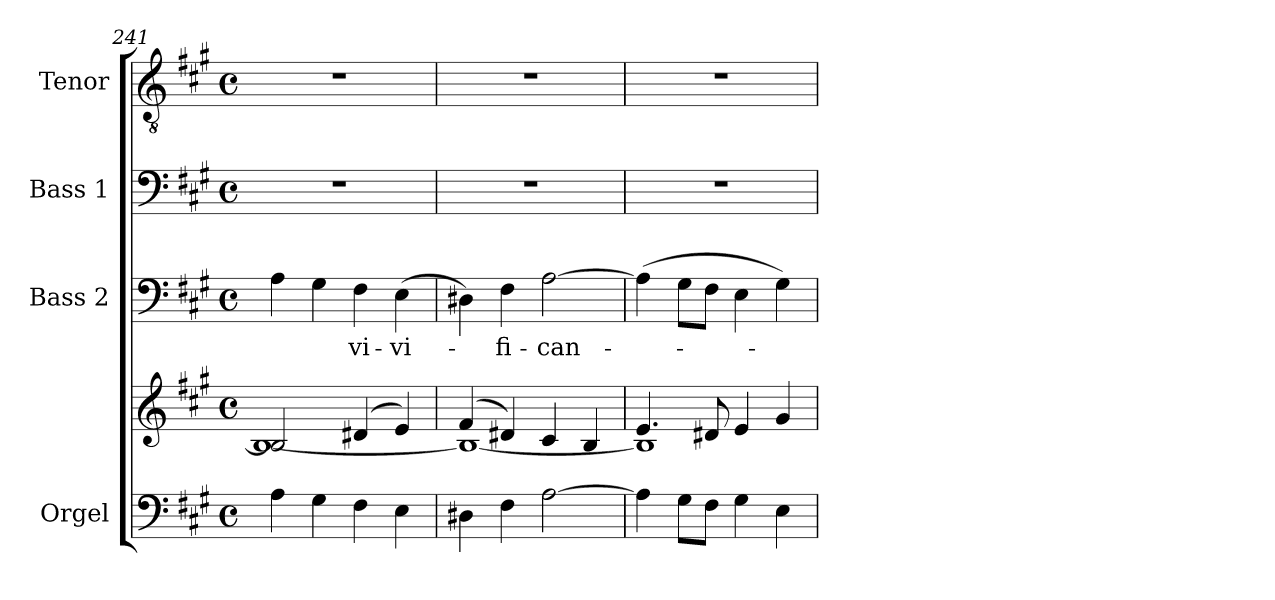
**kern	**kern	**kern	**text	**kern	**kern
*part4	*part4	*part3	*part3	*part2	*part1
*staff5	*staff4	*staff3	*staff3	*staff2	*staff1
*I"Orgel	*	*I"Bass 2	*	*I"Bass 1	*I"Tenor
*I'Org.	*	*I'B2.	*	*I'B1.	*I'T.
!!LO:LB:g=z
*clefF4	*clefG2	*clefF4	*	*clefF4	*clefGv2
*k[f#c#g#]	*k[f#c#g#]	*k[f#c#g#]	*	*k[f#c#g#]	*k[f#c#g#]
*A:	*A:	*A:	*	*A:	*A:
*M4/4	*M4/4	*M4/4	*	*M4/4	*M4/4
*met(c)	*met(c)	*met(c)	*	*met(c)	*met(c)
=241	=241	=241	=241	=241	=241
*	*^	*	*	*	*
4A\	2B/]	[<1B	4A\	.	1r	1r
4G#\	.	.	4G#\	.	.	.
!	!	!	!	!LO:LY:b	!	!
4F#\	(4d#X/	.	4F#\	vi-	.	.
!	!	!	!	!LO:LY:b	!	!
4E\	4e/)	.	(>4E\	-vi-	.	.
=242	=242	=242	=242	=242	=242	=242
4D#X\	(4f#/	1B_	4D#X\)	.	1r	1r
!	!	!	!	!LO:LY:b	!	!
4F#\	4d#X/)	.	4F#\	-fi-	.	.
!	!	!	!	!LO:LY:b	!	!
[2A\	4c#/	.	[2A\	-can-	.	.
.	4B/	.	.	.	.	.
=243	=243	=243	=243	=243	=243	=243
4A\]	4.e/	1B]	(>4A\]	.	1r	1r
8G#\L	.	.	8G#\L	.	.	.
8F#\J	8d#X/	.	8F#\J	.	.	.
4G#\	4e/	.	4E\	.	.	.
4E\	4g#/	.	4G#\)	.	.	.
*	*v	*v	*	*	*	*
=	=	=	=	=	=
*-	*-	*-	*-	*-	*-
